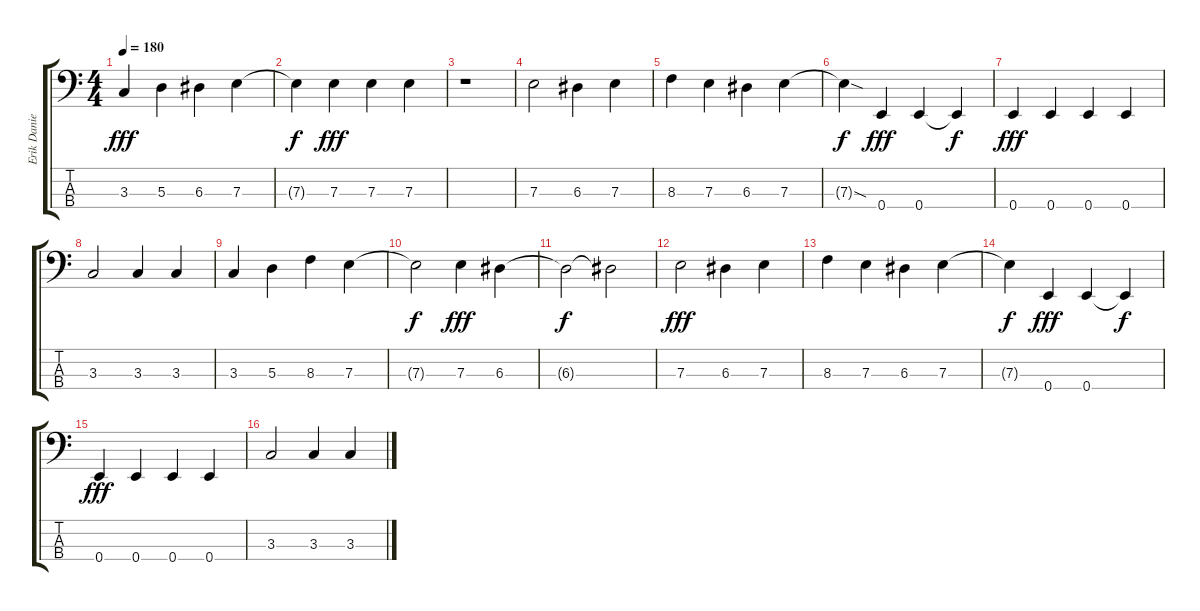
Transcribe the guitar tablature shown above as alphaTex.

\track ("Erik Danielsson" "Erik Danie") {instrument electricbasspick}
\staff {score tabs}
\tuning (G2 D2 A1 E1) {hide}
\ts (4 4)
\tempo 180
\clef f4
\ks c
3.3.4{dy fff} 5.3.4 6.3.4 7.3.4 |
7.3{t}.4{dy f} 7.3.4{dy fff} 7.3.4 7.3.4 |
r.1 |
7.3.2 6.3.4 7.3.4 |
8.3.4 7.3.4 6.3.4 7.3.4 |
7.3{sod t}.4{dy f} 0.4.4{dy fff} 0.4.4 0.4{t}.4{dy f} |
0.4.4{dy fff} 0.4.4 0.4.4 0.4.4 |
3.3.2 3.3.4 3.3.4 |
3.3.4 5.3.4 8.3.4 7.3.4 |
7.3{t}.2{dy f} 7.3.4{dy fff} 6.3.4 |
6.3{t}.2{dy f} 6.3{t}.2 |
7.3.2{dy fff} 6.3.4 7.3.4 |
8.3.4 7.3.4 6.3.4 7.3.4 |
7.3{t}.4{dy f} 0.4.4{dy fff} 0.4.4 0.4{t}.4{dy f} |
0.4.4{dy fff} 0.4.4 0.4.4 0.4.4 |
3.3.2 3.3.4 3.3.4
